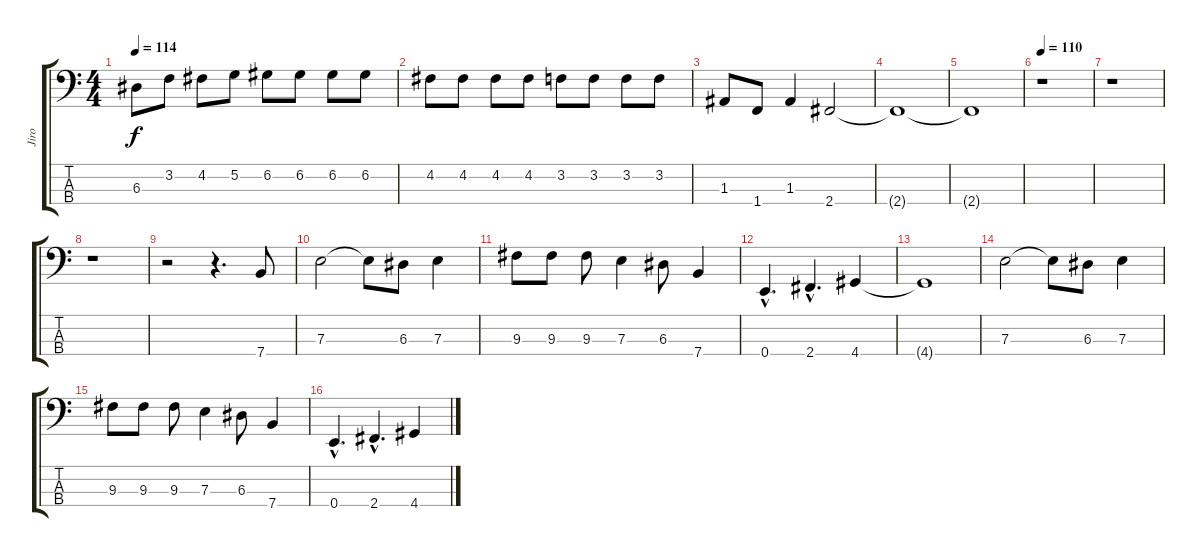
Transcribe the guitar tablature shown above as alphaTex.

\track ("Jiro" "Jiro") {instrument electricbasspick}
\staff {score tabs}
\tuning (G2 D2 A1 E1) {hide}
\ts (4 4)
\tempo 114
\clef f4
\ks c
6.3.8{dy f} 3.2.8 4.2.8 5.2.8 6.2.8 6.2.8 6.2.8 6.2.8 |
4.2.8 4.2.8 4.2.8 4.2.8 3.2.8 3.2.8 3.2.8 3.2.8 |
1.3.8 1.4.8 1.3.4 2.4.2 |
2.4{t}.1 |
2.4{t}.1 |
\tempo 110
r.1 |
r.1 |
r.1 |
r.2 r.4{d} 7.4.8 |
7.3.2 7.3{t}.8 6.3.8 7.3.4 |
9.3.8 9.3.8 9.3.8 7.3.4 6.3.8 7.4.4 |
0.4{hac}.4{d} 2.4{hac}.4{d} 4.4.4 |
4.4{t}.1 |
7.3.2{volume 12} 7.3{t}.8 6.3.8 7.3.4 |
9.3.8{volume 8} 9.3.8 9.3.8 7.3.4 6.3.8 7.4.4 |
0.4{hac}.4{d volume 5} 2.4{hac}.4{d} 4.4.4
